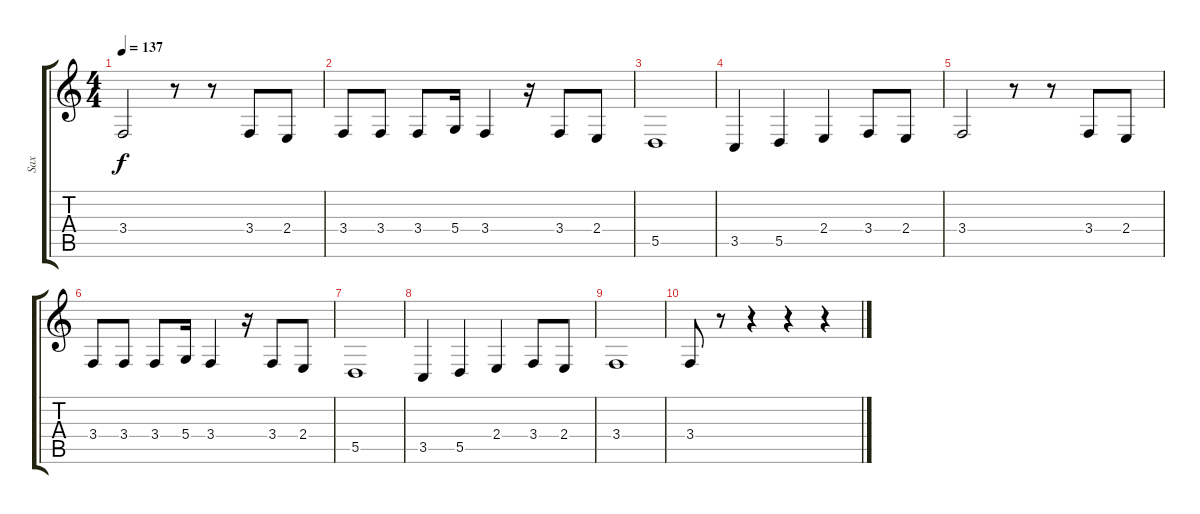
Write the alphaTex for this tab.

\track ("Sax" "Sax") {instrument altosax}
\staff {score tabs}
\tuning (E4 B3 G3 D3 A2 E2) {hide}
\ts (4 4)
\tempo 137
\clef g2
\ks c
3.4.2{dy f} r.8 r.8 3.4.8 2.4.8 |
3.4.8 3.4.8 3.4.8 5.4.16 3.4.4 r.16 3.4.8 2.4.8 |
5.5.1 |
3.5.4 5.5.4 2.4.4 3.4.8 2.4.8 |
3.4.2 r.8 r.8 3.4.8 2.4.8 |
3.4.8 3.4.8 3.4.8 5.4.16 3.4.4 r.16 3.4.8 2.4.8 |
5.5.1 |
3.5.4 5.5.4 2.4.4 3.4.8 2.4.8 |
3.4.1 |
3.4.8 r.8 r.4 r.4 r.4
